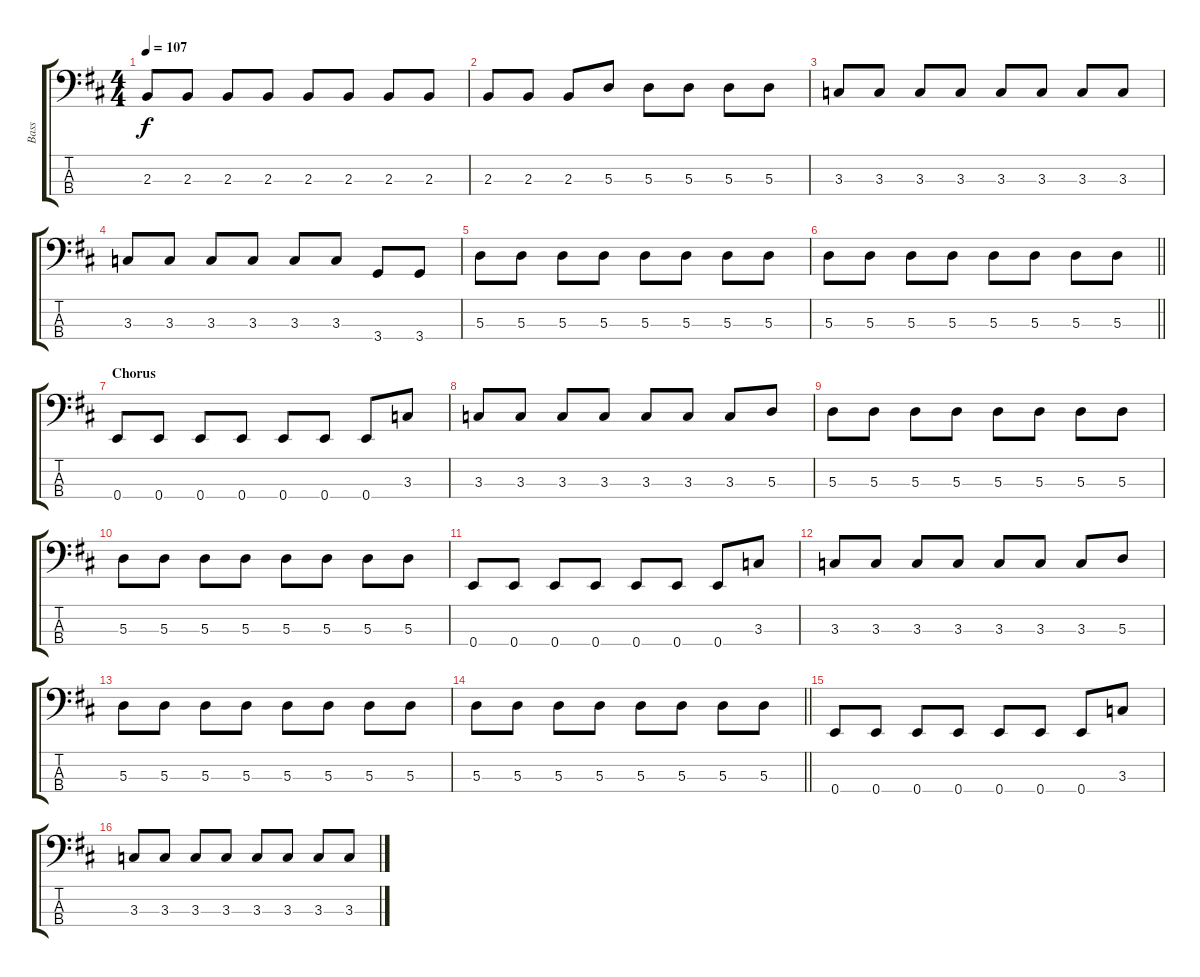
\track ("Bass" "Bass") {instrument electricbassfinger}
\staff {score tabs}
\tuning (G2 D2 A1 E1) {hide}
\ts (4 4)
\tempo 107
\clef f4
\ks d
2.3.8{dy f} 2.3.8 2.3.8 2.3.8 2.3.8 2.3.8 2.3.8 2.3.8 |
2.3.8 2.3.8 2.3.8 5.3.8 5.3.8 5.3.8 5.3.8 5.3.8 |
3.3.8 3.3.8 3.3.8 3.3.8 3.3.8 3.3.8 3.3.8 3.3.8 |
3.3.8 3.3.8 3.3.8 3.3.8 3.3.8 3.3.8 3.4.8 3.4.8 |
5.3.8 5.3.8 5.3.8 5.3.8 5.3.8 5.3.8 5.3.8 5.3.8 |
\barLineRight lightlight
5.3.8 5.3.8 5.3.8 5.3.8 5.3.8 5.3.8 5.3.8 5.3.8 |
\section ("" "Chorus")
0.4.8 0.4.8 0.4.8 0.4.8 0.4.8 0.4.8 0.4.8 3.3.8 |
3.3.8 3.3.8 3.3.8 3.3.8 3.3.8 3.3.8 3.3.8 5.3.8 |
5.3.8 5.3.8 5.3.8 5.3.8 5.3.8 5.3.8 5.3.8 5.3.8 |
5.3.8 5.3.8 5.3.8 5.3.8 5.3.8 5.3.8 5.3.8 5.3.8 |
0.4.8 0.4.8 0.4.8 0.4.8 0.4.8 0.4.8 0.4.8 3.3.8 |
3.3.8 3.3.8 3.3.8 3.3.8 3.3.8 3.3.8 3.3.8 5.3.8 |
5.3.8 5.3.8 5.3.8 5.3.8 5.3.8 5.3.8 5.3.8 5.3.8 |
\barLineRight lightlight
5.3.8 5.3.8 5.3.8 5.3.8 5.3.8 5.3.8 5.3.8 5.3.8 |
0.4.8 0.4.8 0.4.8 0.4.8 0.4.8 0.4.8 0.4.8 3.3.8 |
3.3.8 3.3.8 3.3.8 3.3.8 3.3.8 3.3.8 3.3.8 3.3.8
